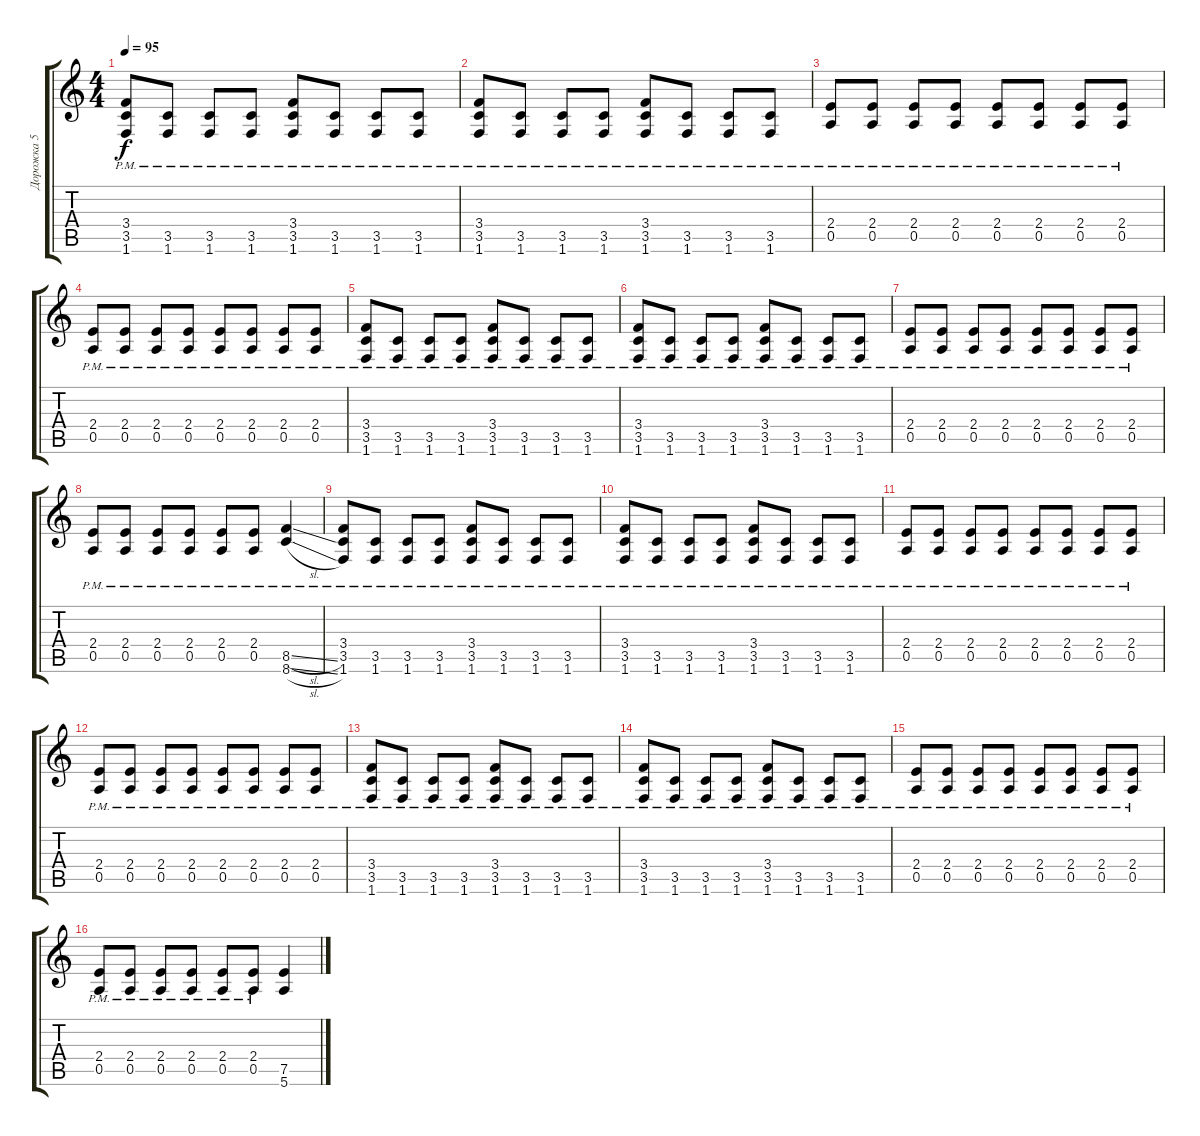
\track ("Дорожка 5" "Дорожка 5") {instrument distortionguitar}
\staff {score tabs}
\tuning (E4 B3 G3 D3 A2 E2) {hide}
\ts (4 4)
\tempo 95
\clef g2
\ks c
(3.4{pm} 3.5{pm} 1.6{pm}).8{dy f} (3.5{pm} 1.6{pm}).8 (3.5{pm} 1.6{pm}).8 (3.5{pm} 1.6{pm}).8 (3.4{pm} 3.5{pm} 1.6{pm}).8 (3.5{pm} 1.6{pm}).8 (3.5{pm} 1.6{pm}).8 (3.5{pm} 1.6{pm}).8 |
(3.4{pm} 3.5{pm} 1.6{pm}).8 (3.5{pm} 1.6{pm}).8 (3.5{pm} 1.6{pm}).8 (3.5{pm} 1.6{pm}).8 (3.4{pm} 3.5{pm} 1.6{pm}).8 (3.5{pm} 1.6{pm}).8 (3.5{pm} 1.6{pm}).8 (3.5{pm} 1.6{pm}).8 |
(2.4{pm} 0.5{pm}).8 (2.4{pm} 0.5{pm}).8 (2.4{pm} 0.5{pm}).8 (2.4{pm} 0.5{pm}).8 (2.4{pm} 0.5{pm}).8 (2.4{pm} 0.5{pm}).8 (2.4{pm} 0.5{pm}).8 (2.4{pm} 0.5{pm}).8 |
(2.4{pm} 0.5{pm}).8 (2.4{pm} 0.5{pm}).8 (2.4{pm} 0.5{pm}).8 (2.4{pm} 0.5{pm}).8 (2.4{pm} 0.5{pm}).8 (2.4{pm} 0.5{pm}).8 (2.4{pm} 0.5{pm}).8 (2.4{pm} 0.5{pm}).8 |
(3.4{pm} 3.5{pm} 1.6{pm}).8 (3.5{pm} 1.6{pm}).8 (3.5{pm} 1.6{pm}).8 (3.5{pm} 1.6{pm}).8 (3.4{pm} 3.5{pm} 1.6{pm}).8 (3.5{pm} 1.6{pm}).8 (3.5{pm} 1.6{pm}).8 (3.5{pm} 1.6{pm}).8 |
(3.4{pm} 3.5{pm} 1.6{pm}).8 (3.5{pm} 1.6{pm}).8 (3.5{pm} 1.6{pm}).8 (3.5{pm} 1.6{pm}).8 (3.4{pm} 3.5{pm} 1.6{pm}).8 (3.5{pm} 1.6{pm}).8 (3.5{pm} 1.6{pm}).8 (3.5{pm} 1.6{pm}).8 |
(2.4{pm} 0.5{pm}).8 (2.4{pm} 0.5{pm}).8 (2.4{pm} 0.5{pm}).8 (2.4{pm} 0.5{pm}).8 (2.4{pm} 0.5{pm}).8 (2.4{pm} 0.5{pm}).8 (2.4{pm} 0.5{pm}).8 (2.4{pm} 0.5{pm}).8 |
(2.4{pm} 0.5{pm}).8 (2.4{pm} 0.5{pm}).8 (2.4{pm} 0.5{pm}).8 (2.4{pm} 0.5{pm}).8 (2.4{pm} 0.5{pm}).8 (2.4{pm} 0.5{pm}).8 (8.5{sl pm} 8.6{sl}).4 |
(3.4{pm} 3.5{pm} 1.6{pm}).8 (3.5{pm} 1.6{pm}).8 (3.5{pm} 1.6{pm}).8 (3.5{pm} 1.6{pm}).8 (3.4{pm} 3.5{pm} 1.6{pm}).8 (3.5{pm} 1.6{pm}).8 (3.5{pm} 1.6{pm}).8 (3.5{pm} 1.6{pm}).8 |
(3.4{pm} 3.5{pm} 1.6{pm}).8 (3.5{pm} 1.6{pm}).8 (3.5{pm} 1.6{pm}).8 (3.5{pm} 1.6{pm}).8 (3.4{pm} 3.5{pm} 1.6{pm}).8 (3.5{pm} 1.6{pm}).8 (3.5{pm} 1.6{pm}).8 (3.5{pm} 1.6{pm}).8 |
(2.4{pm} 0.5{pm}).8 (2.4{pm} 0.5{pm}).8 (2.4{pm} 0.5{pm}).8 (2.4{pm} 0.5{pm}).8 (2.4{pm} 0.5{pm}).8 (2.4{pm} 0.5{pm}).8 (2.4{pm} 0.5{pm}).8 (2.4{pm} 0.5{pm}).8 |
(2.4{pm} 0.5{pm}).8 (2.4{pm} 0.5{pm}).8 (2.4{pm} 0.5{pm}).8 (2.4{pm} 0.5{pm}).8 (2.4{pm} 0.5{pm}).8 (2.4{pm} 0.5{pm}).8 (2.4{pm} 0.5{pm}).8 (2.4{pm} 0.5{pm}).8 |
(3.4{pm} 3.5{pm} 1.6{pm}).8 (3.5{pm} 1.6{pm}).8 (3.5{pm} 1.6{pm}).8 (3.5{pm} 1.6{pm}).8 (3.4{pm} 3.5{pm} 1.6{pm}).8 (3.5{pm} 1.6{pm}).8 (3.5{pm} 1.6{pm}).8 (3.5{pm} 1.6{pm}).8 |
(3.4{pm} 3.5{pm} 1.6{pm}).8 (3.5{pm} 1.6{pm}).8 (3.5{pm} 1.6{pm}).8 (3.5{pm} 1.6{pm}).8 (3.4{pm} 3.5{pm} 1.6{pm}).8 (3.5{pm} 1.6{pm}).8 (3.5{pm} 1.6{pm}).8 (3.5{pm} 1.6{pm}).8 |
(2.4{pm} 0.5{pm}).8 (2.4{pm} 0.5{pm}).8 (2.4{pm} 0.5{pm}).8 (2.4{pm} 0.5{pm}).8 (2.4{pm} 0.5{pm}).8 (2.4{pm} 0.5{pm}).8 (2.4{pm} 0.5{pm}).8 (2.4{pm} 0.5{pm}).8 |
(2.4{pm} 0.5{pm}).8 (2.4{pm} 0.5{pm}).8 (2.4{pm} 0.5{pm}).8 (2.4{pm} 0.5{pm}).8 (2.4{pm} 0.5{pm}).8 (2.4{pm} 0.5{pm}).8 (7.5 5.6).4
